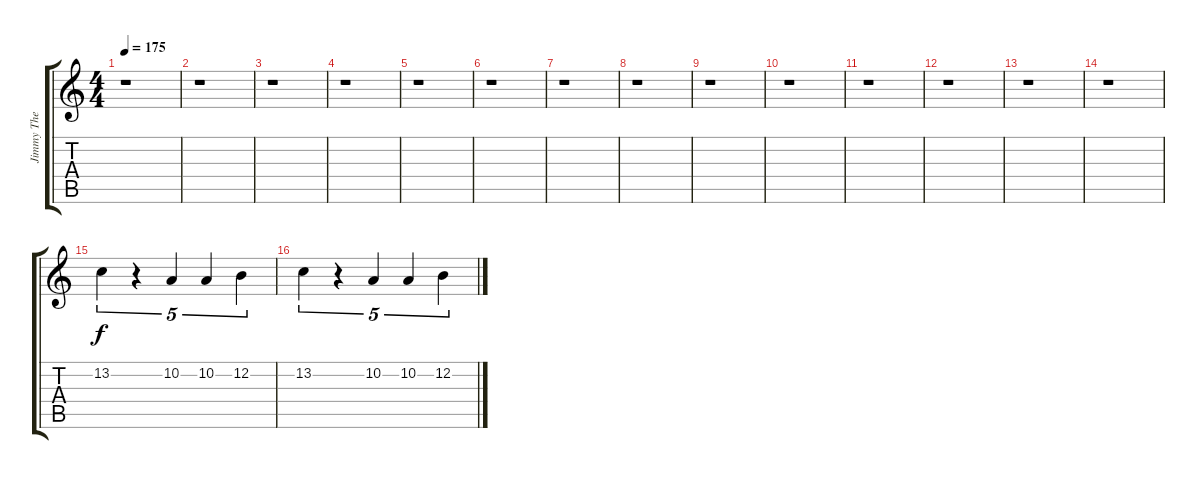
\track ("Jimmy The Robot" "Jimmy The ") {instrument lead1square}
\staff {score tabs}
\tuning (E4 B3 G3 D3 A2 E2) {hide}
\ts (4 4)
\tempo 175
\clef g2
\ks c
r.1{dy f} |
r.1 |
r.1 |
r.1 |
r.1 |
r.1 |
r.1 |
r.1 |
r.1 |
r.1 |
r.1 |
r.1 |
r.1 |
r.1 |
13.2.4{tu (5 4)} r.4{tu (5 4)} 10.2.4{tu (5 4)} 10.2.4{tu (5 4)} 12.2.4{tu (5 4)} |
13.2.4{tu (5 4)} r.4{tu (5 4)} 10.2.4{tu (5 4)} 10.2.4{tu (5 4)} 12.2.4{tu (5 4)}
